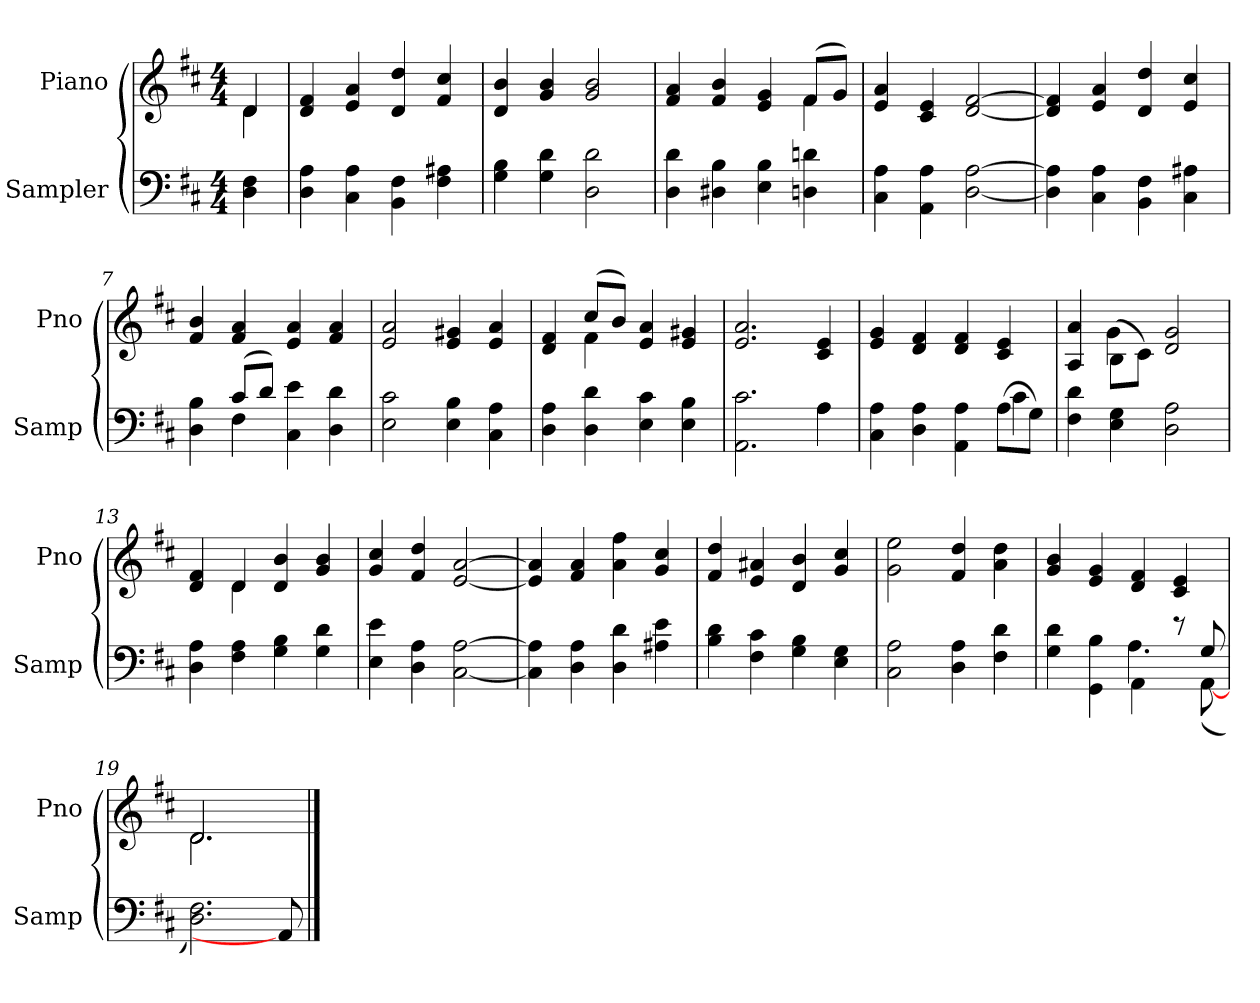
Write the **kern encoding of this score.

**kern	**kern
*part2	*part1
*staff2	*staff1
*I"Sampler	*I"Piano
*I'Samp	*I'Pno
*clefF4	*clefG2
*k[f#c#]	*k[f#c#]
*D:	*D:
*M4/4	*M4/4
=1	=1
*	*^
4D 4F#	4d/	4d
*	*v	*v
=2	=2
4D 4A	4d 4f#
4C# 4A	4e 4a
4BB 4F#	4d 4dd
4F# 4A#X	4f# 4cc#
=3	=3
4G 4B	4d 4b
4G 4d	4g 4b
2D 2d	2g 2b
=4	=4
*	*^
4D 4d	4f# 4a	2.ryy
4D#X 4B	4f# 4b	.
4E 4B	4e 4g	.
4Dn 4dn	(8f#/L	4f#
.	8g/J)	.
*	*v	*v
=5	=5
4C# 4A	4e 4a
4AA 4A	4c# 4e
[2D [2A	[2d [2f#
=6	=6
4D] 4A]	4d] 4f#]
4C# 4A	4e 4a
4BB 4F#	4d 4dd
4C# 4A#X	4e 4cc#
=7	=7
*^	*
4D 4B	4ryy	4f# 4b
(8c#/L	4F#	4f# 4a
8d/J)	.	.
4C# 4e	2ryy	4e 4a
4D 4d	.	4f# 4a
*v	*v	*
=8	=8
2E 2c#	2e 2a
4E 4B	4e 4g#X
4C# 4A	4e 4a
=9	=9
*	*^
4D 4A	4d 4f#	4ryy
4D 4d	(8cc#/L	4f#
.	8b/J)	.
4E 4c#	4e 4a	2ryy
4E 4B	4e 4g#X	.
*	*v	*v
=10	=10
*^	*
2.AA 2.c#	2.ryy	2.e 2.a
4A\	4A	4c# 4e
=11	=11	=11
4C# 4A	2.ryy	4e 4g
4D 4A	.	4d 4f#
4AA 4A	.	4d 4f#
(8A\L	4c#	4c# 4e
8G\J)	.	.
*v	*v	*
=12	=12
*	*^
4F# 4d	4A 4a	4ryy
4E 4G	(8B\L	4g
.	8c#\J)	.
2D 2A	2d 2g	2ryy
=13	=13	=13
4D 4A	4d 4f#	4ryy
4F# 4A	4d/	4d
4G 4B	4d 4b	2ryy
4G 4d	4g 4b	.
*	*v	*v
=14	=14
4E 4e	4g 4cc#
4D 4A	4f# 4dd
[2C# [2A	[2e [2a
=15	=15
4C#] 4A]	4e] 4a]
4D 4A	4f# 4a
4D 4d	4a 4ff#
4A#X 4e	4g 4cc#
=16	=16
4B 4d	4f# 4dd
4F# 4c#	4e 4a#X
4G 4B	4d 4b
4E 4G	4g 4cc#
=17	=17
2C# 2A	2g 2ee
4D 4A	4f# 4dd
4F# 4d	4a 4dd
=18	=18
*^	*
4G 4d	2ryy	4g 4b
4GG 4B	.	4e 4g
4AA\	4.A	4d 4f#
8r	.	4c# 4e
8G/	([8AA	.
*v	*v	*
=19	=19
*	*^
2.D 2.F#)	2.d/	2.d
8AA]	8ryy	8ryy
*	*v	*v
==	==
*-	*-
